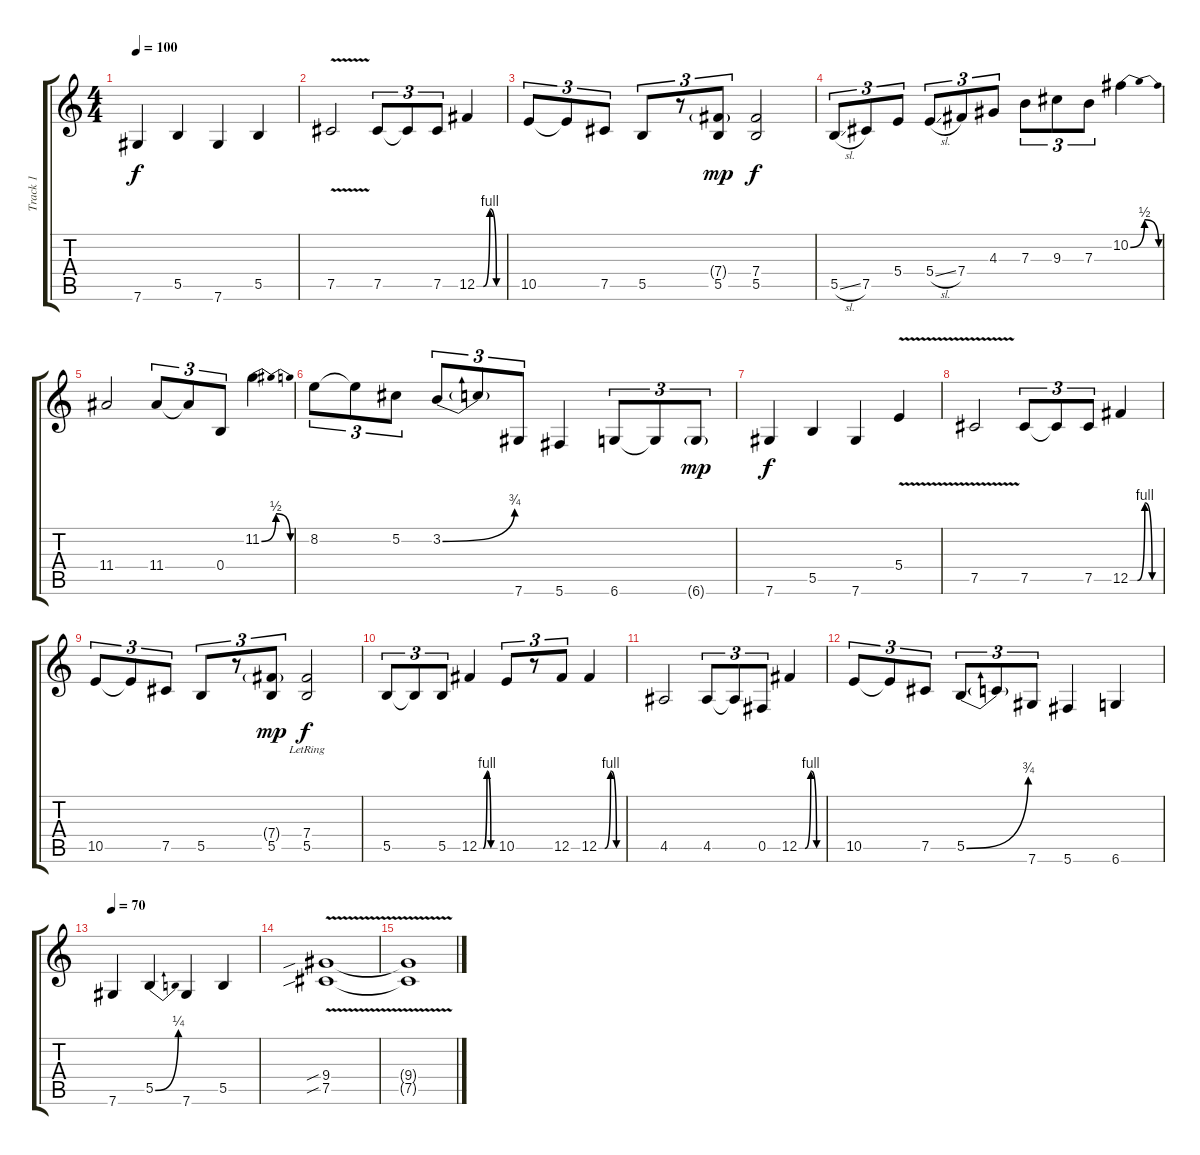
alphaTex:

\track ("Track 1" "Track 1") {instrument distortionguitar}
\staff {score tabs}
\tuning (Db4 Ab3 E3 B2 Gb2 Db2) {hide}
\ts (4 4)
\tempo 100
\clef g2
\ks c
7.6.4{dy f} 5.5.4 7.6.4 5.5.4 |
7.5{v}.2 7.5.8{tu (3 2)} 7.5{t}.8{tu (3 2)} 7.5.8{tu (3 2)} 12.5{be (custom 0 0 15 0 30 4 45 0 60 0)}.4 |
10.5.8{tu (3 2)} 10.5{t}.8{tu (3 2)} 7.5.8{tu (3 2)} 5.5.8{tu (3 2)} r.8{tu (3 2)} (7.4{g} 5.5).8{tu (3 2) dy mp} (7.4 5.5).2{dy f} |
5.5{sl}.8{tu (3 2)} 7.5.8{tu (3 2)} 5.4.8{tu (3 2)} 5.4{sl}.8{tu (3 2)} 7.4.8{tu (3 2)} 4.3.8{tu (3 2)} 7.3.8{tu (3 2)} 9.3.8{tu (3 2)} 7.3.8{tu (3 2)} 10.2{be (bendrelease 0 0 30 2 30 2 60 0)}.4 |
11.4.2 11.4.8{tu (3 2)} 11.4{t}.8{tu (3 2)} 0.4.8{tu (3 2)} 11.2{be (bendrelease 0 0 30 2 30 2 60 0)}.4 |
8.2.8{tu (3 2)} 8.2{t}.8{tu (3 2)} 5.2.8{tu (3 2)} 3.2{be (bend 0 0 60 3)}.8{tu (3 2)} 3.2{t}.8{tu (3 2)} 7.6.8{tu (3 2)} 5.6.4 6.6.8{tu (3 2)} 6.6{t}.8{tu (3 2)} 6.6{g}.8{tu (3 2) dy mp} |
7.6.4{dy f} 5.5.4 7.6.4 5.4{v}.4 |
7.5{v}.2 7.5.8{tu (3 2)} 7.5{t}.8{tu (3 2)} 7.5.8{tu (3 2)} 12.5{be (custom 0 0 15 0 30 4 45 0 60 0)}.4 |
10.5.8{tu (3 2)} 10.5{t}.8{tu (3 2)} 7.5.8{tu (3 2)} 5.5.8{tu (3 2)} r.8{tu (3 2)} (7.4{g} 5.5).8{tu (3 2) dy mp} (7.4{lr} 5.5{lr}).2{dy f} |
5.5.8{tu (3 2)} 5.5{t}.8{tu (3 2)} 5.5.8{tu (3 2)} 12.5{be (custom 0 0 15 0 30 4 45 0 60 0)}.4 10.5.8{tu (3 2)} r.8{tu (3 2)} 12.5.8{tu (3 2)} 12.5{be (custom 0 0 15 0 30 4 45 0 60 0)}.4 |
4.5.2 4.5.8{tu (3 2)} 4.5{t}.8{tu (3 2)} 0.5.8{tu (3 2)} 12.5{be (custom 0 0 15 0 30 4 45 0 60 0)}.4 |
10.5.8{tu (3 2)} 10.5{t}.8{tu (3 2)} 7.5.8{tu (3 2)} 5.5{be (bend 0 0 60 3)}.8{tu (3 2)} 5.5{t}.8{tu (3 2)} 7.6.8{tu (3 2)} 5.6.4 6.6.4 |
\tempo 70
7.6.4 5.5{be (bend 0 0 60 1)}.4 7.6.4 5.5.4 |
(9.4{v sib} 7.5{v sib}).1 |
(9.4{t} 7.5{t}).1
